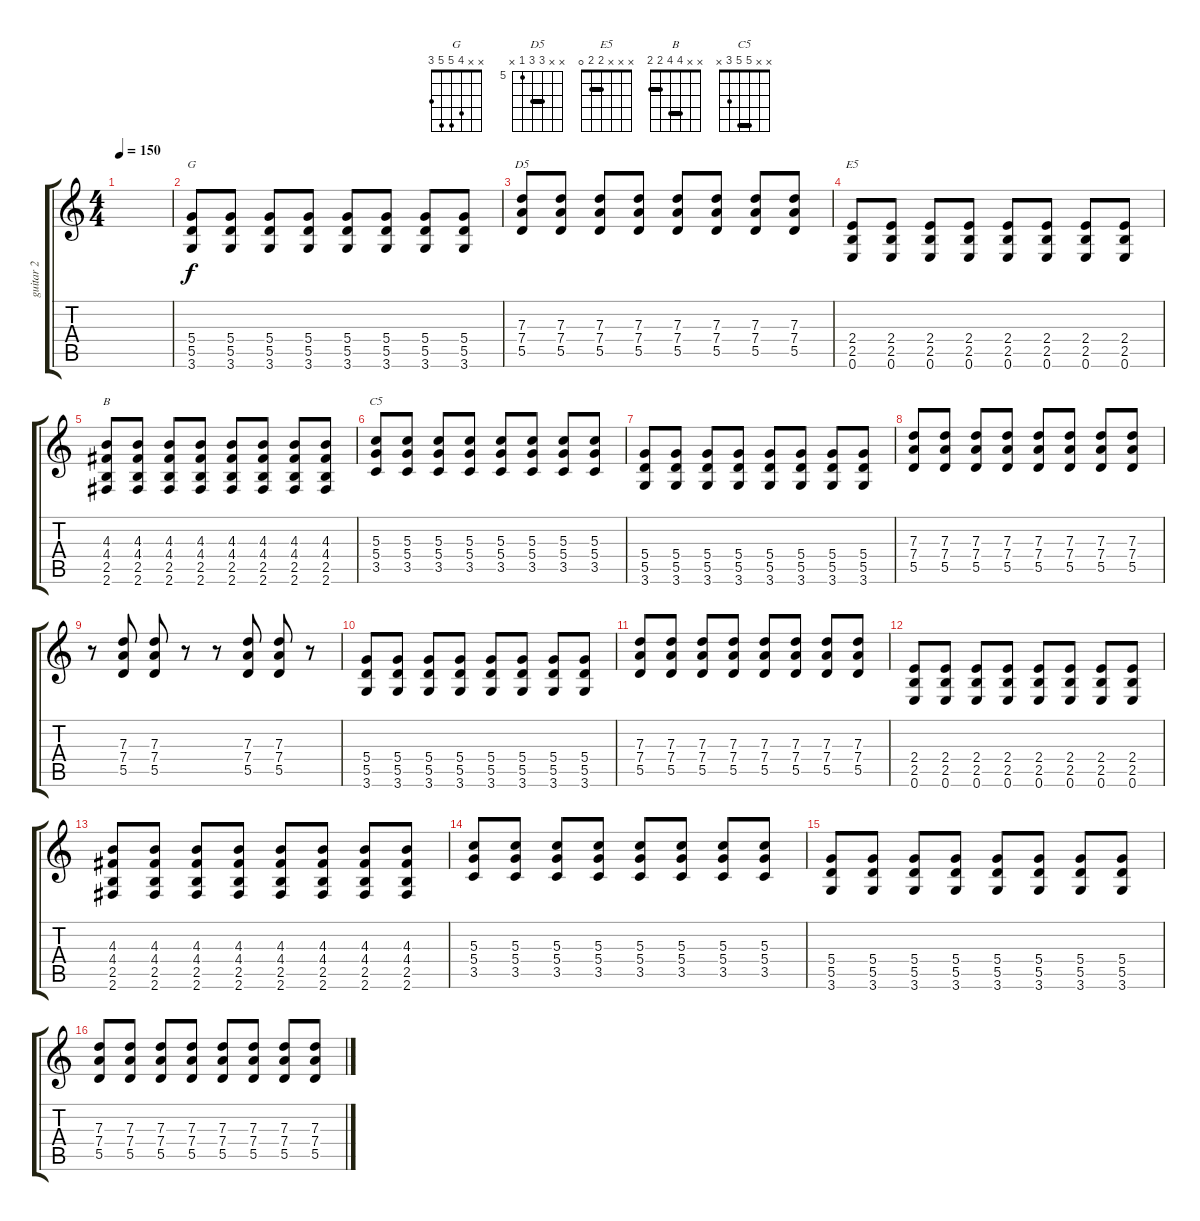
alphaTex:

\track ("guitar 2" "guitar 2") {instrument distortionguitar}
\staff {score tabs}
\tuning (E4 B3 G3 D3 A2 E2) {hide}
\chord ("G" x x 4 5 5 3)
\chord ("D5" x x 7 7 5 x) {firstfret 5 barre 7}
\chord ("E5" x x x 2 2 0) {barre 2}
\chord ("B" x x 4 4 2 2) {barre (2 4)}
\chord ("C5" x x 5 5 3 x) {barre 5}
\ts (4 4)
\tempo 150
\clef g2
\ks c
|
(5.4 5.5 3.6).8{ch "G"} (5.4 5.5 3.6).8 (5.4 5.5 3.6).8 (5.4 5.5 3.6).8 (5.4 5.5 3.6).8 (5.4 5.5 3.6).8 (5.4 5.5 3.6).8 (5.4 5.5 3.6).8 |
(7.3 7.4 5.5).8{ch "D5"} (7.3 7.4 5.5).8 (7.3 7.4 5.5).8 (7.3 7.4 5.5).8 (7.3 7.4 5.5).8 (7.3 7.4 5.5).8 (7.3 7.4 5.5).8 (7.3 7.4 5.5).8 |
(2.4 2.5 0.6).8{ch "E5"} (2.4 2.5 0.6).8 (2.4 2.5 0.6).8 (2.4 2.5 0.6).8 (2.4 2.5 0.6).8 (2.4 2.5 0.6).8 (2.4 2.5 0.6).8 (2.4 2.5 0.6).8 |
(4.3 4.4 2.5 2.6).8{ch "B"} (4.3 4.4 2.5 2.6).8 (4.3 4.4 2.5 2.6).8 (4.3 4.4 2.5 2.6).8 (4.3 4.4 2.5 2.6).8 (4.3 4.4 2.5 2.6).8 (4.3 4.4 2.5 2.6).8 (4.3 4.4 2.5 2.6).8 |
(5.3 5.4 3.5).8{ch "C5"} (5.3 5.4 3.5).8 (5.3 5.4 3.5).8 (5.3 5.4 3.5).8 (5.3 5.4 3.5).8 (5.3 5.4 3.5).8 (5.3 5.4 3.5).8 (5.3 5.4 3.5).8 |
(5.4 5.5 3.6).8 (5.4 5.5 3.6).8 (5.4 5.5 3.6).8 (5.4 5.5 3.6).8 (5.4 5.5 3.6).8 (5.4 5.5 3.6).8 (5.4 5.5 3.6).8 (5.4 5.5 3.6).8 |
(7.3 7.4 5.5).8 (7.3 7.4 5.5).8 (7.3 7.4 5.5).8 (7.3 7.4 5.5).8 (7.3 7.4 5.5).8 (7.3 7.4 5.5).8 (7.3 7.4 5.5).8 (7.3 7.4 5.5).8 |
r.8 (7.3 7.4 5.5).8 (7.3 7.4 5.5).8 r.8 r.8 (7.3 7.4 5.5).8 (7.3 7.4 5.5).8 r.8 |
(5.4 5.5 3.6).8 (5.4 5.5 3.6).8 (5.4 5.5 3.6).8 (5.4 5.5 3.6).8 (5.4 5.5 3.6).8 (5.4 5.5 3.6).8 (5.4 5.5 3.6).8 (5.4 5.5 3.6).8 |
(7.3 7.4 5.5).8 (7.3 7.4 5.5).8 (7.3 7.4 5.5).8 (7.3 7.4 5.5).8 (7.3 7.4 5.5).8 (7.3 7.4 5.5).8 (7.3 7.4 5.5).8 (7.3 7.4 5.5).8 |
(2.4 2.5 0.6).8 (2.4 2.5 0.6).8 (2.4 2.5 0.6).8 (2.4 2.5 0.6).8 (2.4 2.5 0.6).8 (2.4 2.5 0.6).8 (2.4 2.5 0.6).8 (2.4 2.5 0.6).8 |
(4.3 4.4 2.5 2.6).8 (4.3 4.4 2.5 2.6).8 (4.3 4.4 2.5 2.6).8 (4.3 4.4 2.5 2.6).8 (4.3 4.4 2.5 2.6).8 (4.3 4.4 2.5 2.6).8 (4.3 4.4 2.5 2.6).8 (4.3 4.4 2.5 2.6).8 |
(5.3 5.4 3.5).8 (5.3 5.4 3.5).8 (5.3 5.4 3.5).8 (5.3 5.4 3.5).8 (5.3 5.4 3.5).8 (5.3 5.4 3.5).8 (5.3 5.4 3.5).8 (5.3 5.4 3.5).8 |
(5.4 5.5 3.6).8 (5.4 5.5 3.6).8 (5.4 5.5 3.6).8 (5.4 5.5 3.6).8 (5.4 5.5 3.6).8 (5.4 5.5 3.6).8 (5.4 5.5 3.6).8 (5.4 5.5 3.6).8 |
(7.3 7.4 5.5).8 (7.3 7.4 5.5).8 (7.3 7.4 5.5).8 (7.3 7.4 5.5).8 (7.3 7.4 5.5).8 (7.3 7.4 5.5).8 (7.3 7.4 5.5).8 (7.3 7.4 5.5).8
